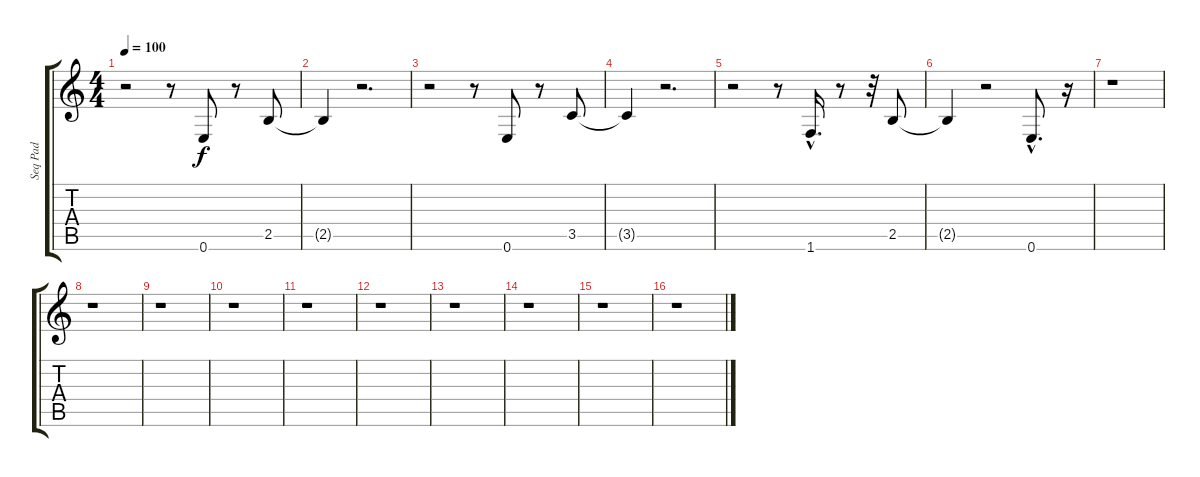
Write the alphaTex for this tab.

\track ("Seq Pad" "Seq Pad") {instrument acousticbass}
\staff {score tabs}
\tuning (E4 B3 G3 D3 A2 E2) {hide}
\ts (4 4)
\tempo 100
\clef g2
\ks c
r.2{dy f} r.8 0.6.8 r.8 2.5.8 |
2.5{t}.4 r.2{d} |
r.2 r.8 0.6.8 r.8 3.5.8 |
3.5{t}.4 r.2{d} |
r.2 r.8 1.6{hac}.16{d} r.8 r.32 2.5.8 |
2.5{t}.4 r.2 0.6{hac}.8{d} r.16 |
r.1 |
r.1 |
r.1 |
r.1 |
r.1 |
r.1 |
r.1 |
r.1 |
r.1 |
r.1
